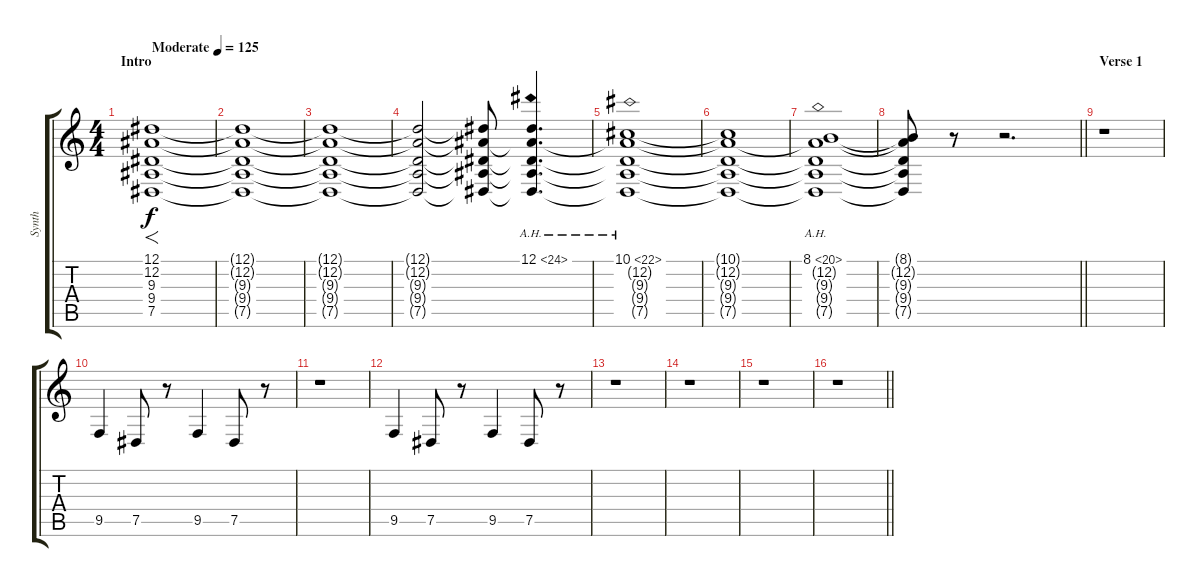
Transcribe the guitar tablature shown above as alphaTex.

\track ("Synth" "Synth") {instrument stringensemble1}
\staff {score tabs}
\tuning (Eb4 Bb3 Gb3 Db3 Ab2 Eb2) {hide}
\ts (4 4)
\section ("" "Intro")
\tempo (125 "Moderate")
\clef g2
\ks c
(12.1 12.2 9.3 9.4 7.5).1{f dy f instrument stringensemble1} |
(12.1{t} 12.2{t} 9.3{t} 9.4{t} 7.5{t}).1 |
(12.1{t} 12.2{t} 9.3{t} 9.4{t} 7.5{t}).1 |
(12.1{t} 12.2{t} 9.3{t} 9.4{t} 7.5{t}).2 (12.1{t} 12.2{t} 9.3{t} 9.4{t} 7.5{t}).8 (12.1{ah 12} 12.2{t} 9.3{t} 9.4{t} 7.5{t}).4{d} |
(10.1{ah 12} 12.2{t} 9.3{t} 9.4{t} 7.5{t}).1 |
(10.1{t} 12.2{t} 9.3{t} 9.4{t} 7.5{t}).1 |
(8.1{ah 12} 12.2{t} 9.3{t} 9.4{t} 7.5{t}).1 |
\barLineRight lightlight
(8.1{t} 12.2{t} 9.3{t} 9.4{t} 7.5{t}).8 r.8 r.2{d} |
\section ("" "Verse 1")
r.1 |
9.5.4{volume 12} 7.5.8 r.8 9.5.4 7.5.8 r.8 |
r.1 |
9.5.4 7.5.8 r.8 9.5.4 7.5.8 r.8 |
r.1 |
r.1 |
r.1 |
\barLineRight lightlight
r.1
